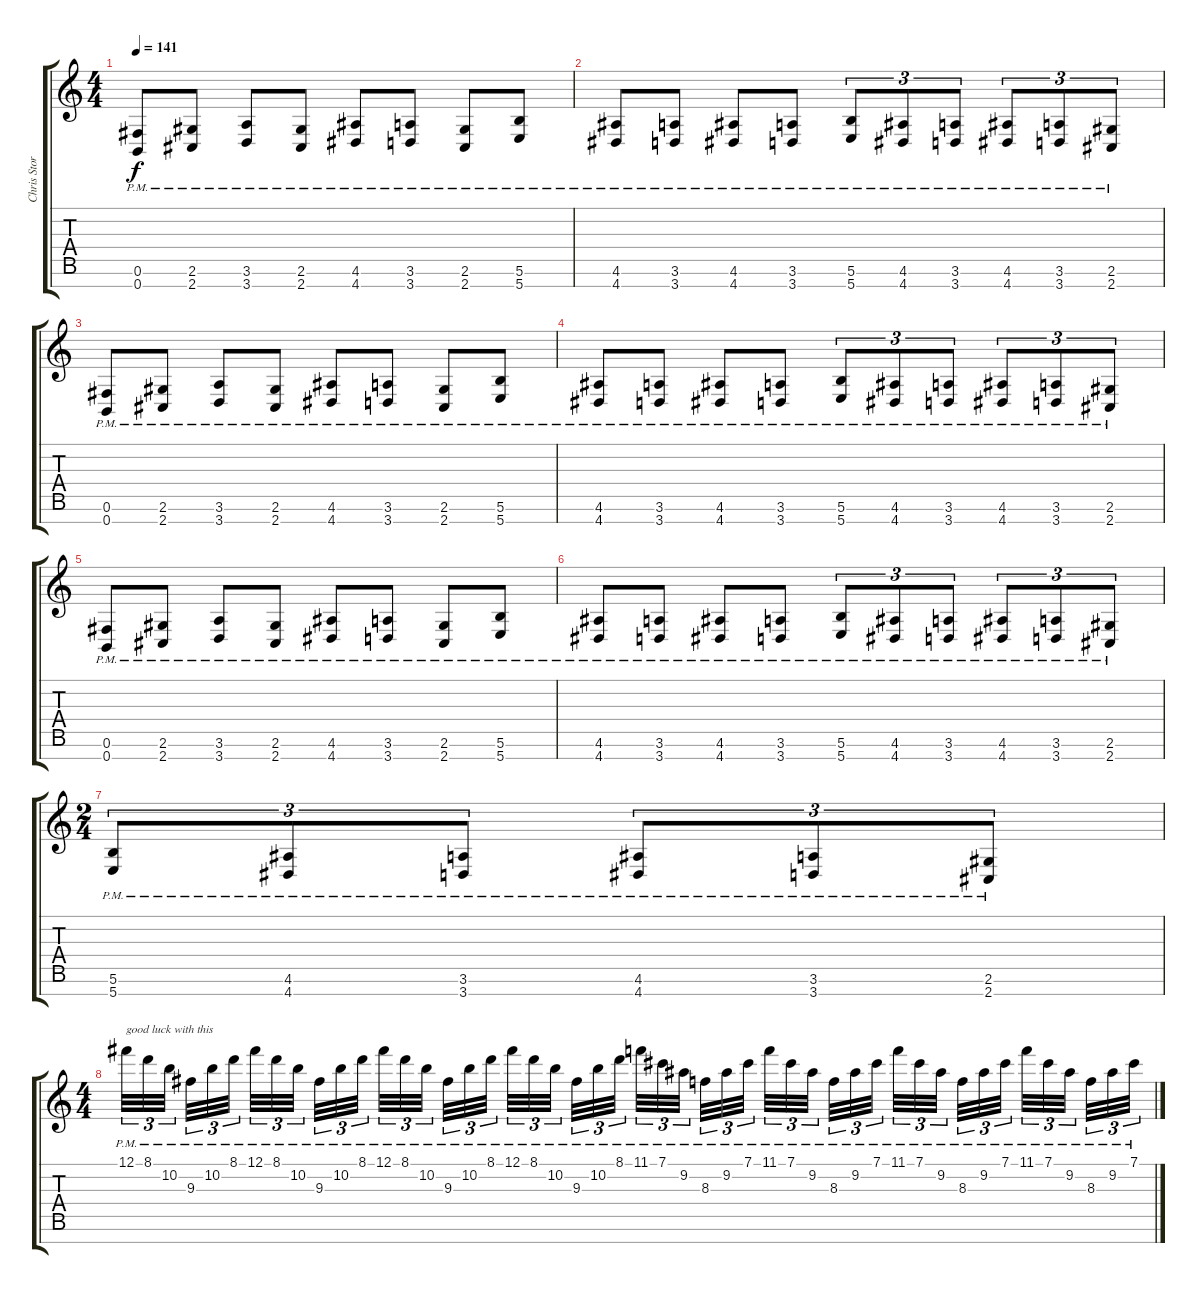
\track ("Chris Storey" "Chris Stor") {instrument distortionguitar}
\staff {score tabs}
\tuning (Gb4 Db4 A3 E3 B2 Gb2 B1) {hide}
\ts (4 4)
\tempo 141
\clef g2
\ks c
(0.6{pm} 0.7{pm}).8{dy f} (2.6{pm} 2.7{pm}).8 (3.6{pm} 3.7{pm}).8 (2.6{pm} 2.7{pm}).8 (4.6{pm} 4.7{pm}).8 (3.6{pm} 3.7{pm}).8 (2.6{pm} 2.7{pm}).8 (5.6{pm} 5.7{pm}).8 |
(4.6{pm} 4.7{pm}).8 (3.6{pm} 3.7{pm}).8 (4.6{pm} 4.7{pm}).8 (3.6{pm} 3.7{pm}).8 (5.6{pm} 5.7{pm}).8{tu (3 2)} (4.6{pm} 4.7{pm}).8{tu (3 2)} (3.6{pm} 3.7{pm}).8{tu (3 2)} (4.6{pm} 4.7{pm}).8{tu (3 2)} (3.6{pm} 3.7{pm}).8{tu (3 2)} (2.6{pm} 2.7{pm}).8{tu (3 2)} |
(0.6{pm} 0.7{pm}).8 (2.6{pm} 2.7{pm}).8 (3.6{pm} 3.7{pm}).8 (2.6{pm} 2.7{pm}).8 (4.6{pm} 4.7{pm}).8 (3.6{pm} 3.7{pm}).8 (2.6{pm} 2.7{pm}).8 (5.6{pm} 5.7{pm}).8 |
(4.6{pm} 4.7{pm}).8 (3.6{pm} 3.7{pm}).8 (4.6{pm} 4.7{pm}).8 (3.6{pm} 3.7{pm}).8 (5.6{pm} 5.7{pm}).8{tu (3 2)} (4.6{pm} 4.7{pm}).8{tu (3 2)} (3.6{pm} 3.7{pm}).8{tu (3 2)} (4.6{pm} 4.7{pm}).8{tu (3 2)} (3.6{pm} 3.7{pm}).8{tu (3 2)} (2.6{pm} 2.7{pm}).8{tu (3 2)} |
(0.6{pm} 0.7{pm}).8 (2.6{pm} 2.7{pm}).8 (3.6{pm} 3.7{pm}).8 (2.6{pm} 2.7{pm}).8 (4.6{pm} 4.7{pm}).8 (3.6{pm} 3.7{pm}).8 (2.6{pm} 2.7{pm}).8 (5.6{pm} 5.7{pm}).8 |
(4.6{pm} 4.7{pm}).8 (3.6{pm} 3.7{pm}).8 (4.6{pm} 4.7{pm}).8 (3.6{pm} 3.7{pm}).8 (5.6{pm} 5.7{pm}).8{tu (3 2)} (4.6{pm} 4.7{pm}).8{tu (3 2)} (3.6{pm} 3.7{pm}).8{tu (3 2)} (4.6{pm} 4.7{pm}).8{tu (3 2)} (3.6{pm} 3.7{pm}).8{tu (3 2)} (2.6{pm} 2.7{pm}).8{tu (3 2)} |
\ts (2 4)
(5.6{pm} 5.7{pm}).8{tu (3 2)} (4.6{pm} 4.7{pm}).8{tu (3 2)} (3.6{pm} 3.7{pm}).8{tu (3 2)} (4.6{pm} 4.7{pm}).8{tu (3 2)} (3.6{pm} 3.7{pm}).8{tu (3 2)} (2.6{pm} 2.7{pm}).8{tu (3 2)} |
\ts (4 4)
12.1{pm}.32{tu (3 2) txt "good luck with this"} 8.1{pm}.32{tu (3 2)} 10.2{pm}.32{tu (3 2) beam splitsecondary} 9.3{pm}.32{tu (3 2)} 10.2{pm}.32{tu (3 2)} 8.1{pm}.32{tu (3 2) beam splitsecondary} 12.1{pm}.32{tu (3 2)} 8.1{pm}.32{tu (3 2)} 10.2{pm}.32{tu (3 2) beam splitsecondary} 9.3{pm}.32{tu (3 2)} 10.2{pm}.32{tu (3 2)} 8.1{pm}.32{tu (3 2)} 12.1{pm}.32{tu (3 2)} 8.1{pm}.32{tu (3 2)} 10.2{pm}.32{tu (3 2) beam splitsecondary} 9.3{pm}.32{tu (3 2)} 10.2{pm}.32{tu (3 2)} 8.1{pm}.32{tu (3 2) beam splitsecondary} 12.1{pm}.32{tu (3 2)} 8.1{pm}.32{tu (3 2)} 10.2{pm}.32{tu (3 2) beam splitsecondary} 9.3{pm}.32{tu (3 2)} 10.2{pm}.32{tu (3 2)} 8.1{pm}.32{tu (3 2)} 11.1{pm}.32{tu (3 2)} 7.1{pm}.32{tu (3 2)} 9.2{pm}.32{tu (3 2) beam splitsecondary} 8.3{pm}.32{tu (3 2)} 9.2{pm}.32{tu (3 2)} 7.1{pm}.32{tu (3 2) beam splitsecondary} 11.1{pm}.32{tu (3 2)} 7.1{pm}.32{tu (3 2)} 9.2{pm}.32{tu (3 2) beam splitsecondary} 8.3{pm}.32{tu (3 2)} 9.2{pm}.32{tu (3 2)} 7.1{pm}.32{tu (3 2)} 11.1{pm}.32{tu (3 2)} 7.1{pm}.32{tu (3 2)} 9.2{pm}.32{tu (3 2) beam splitsecondary} 8.3{pm}.32{tu (3 2)} 9.2{pm}.32{tu (3 2)} 7.1{pm}.32{tu (3 2) beam splitsecondary} 11.1{pm}.32{tu (3 2)} 7.1{pm}.32{tu (3 2)} 9.2{pm}.32{tu (3 2) beam splitsecondary} 8.3{pm}.32{tu (3 2)} 9.2{pm}.32{tu (3 2)} 7.1{pm}.32{tu (3 2)}
